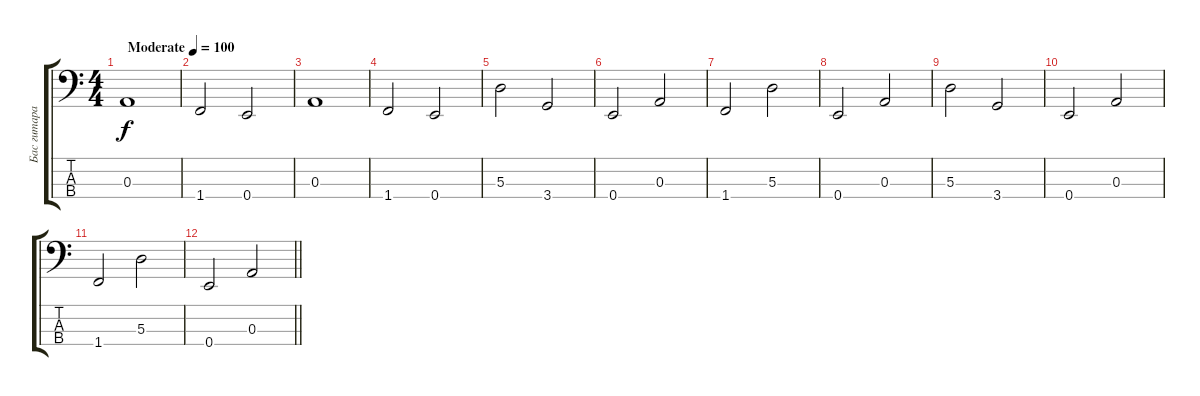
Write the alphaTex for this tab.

\track ("Бас гитара" "Бас гитара") {instrument electricbassfinger}
\staff {score tabs}
\tuning (G2 D2 A1 E1) {hide}
\ts (4 4)
\tempo (100 "Moderate")
\clef f4
\ks c
0.3.1{dy f instrument electricbassfinger} |
1.4.2 0.4.2 |
0.3.1 |
1.4.2 0.4.2 |
5.3.2 3.4.2 |
0.4.2 0.3.2 |
1.4.2 5.3.2 |
0.4.2 0.3.2 |
5.3.2 3.4.2 |
0.4.2 0.3.2 |
1.4.2 5.3.2 |
\barLineRight lightlight
0.4.2 0.3.2
